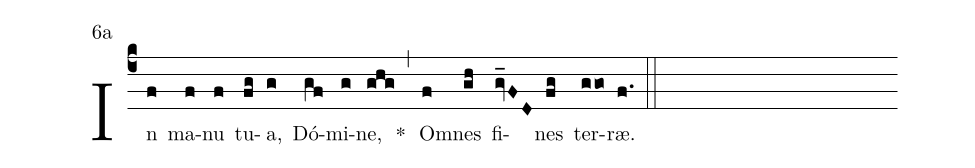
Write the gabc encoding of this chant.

mode:6a;
%%
(c4) In(f) ma(f)nu(f) tu(fg)a,(g) Dó(gf)mi(g)ne,(ghg) <sp>*</sp>(,) Om(f)nes(gh) fi(gv_FD)nes(fg) ter(ggo)ræ.(f.) (::)
